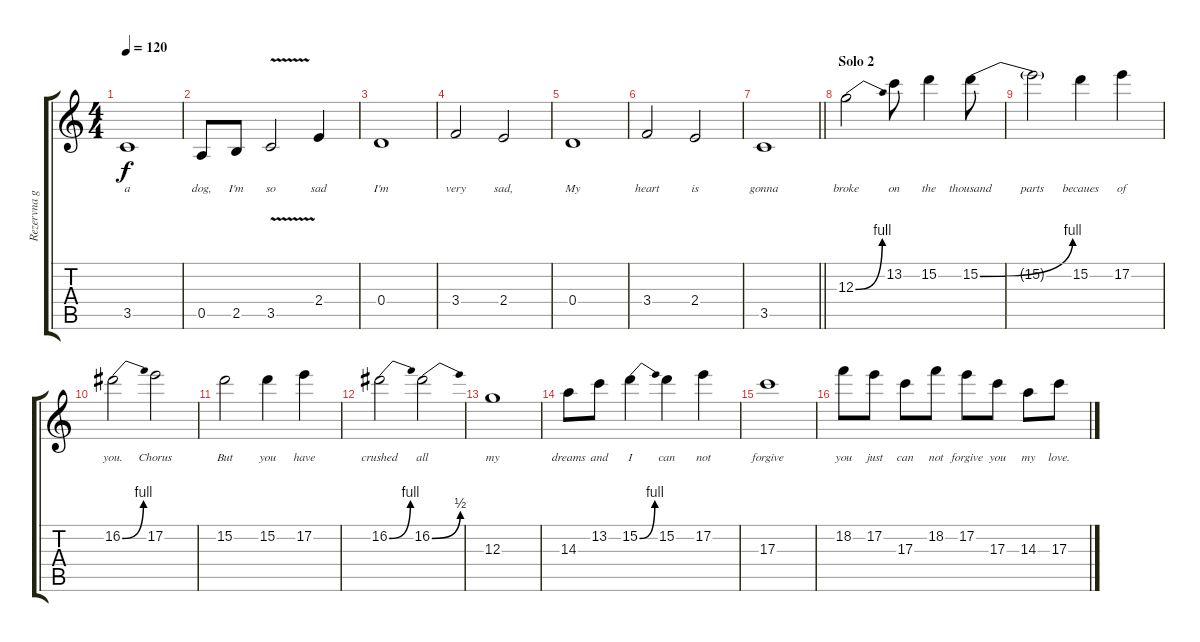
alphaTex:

\track ("Rezervna gitara" "Rezervna g") {instrument overdrivenguitar}
\staff {score tabs}
\tuning (E4 B3 G3 D3 A2 E2) {hide}
\ts (4 4)
\tempo 120
\clef g2
\ks c
3.5.1{lyrics (0 "a") lyrics (1 "") lyrics (2 "") lyrics (3 "") lyrics (4 "") dy f} |
0.5.8{lyrics (0 "dog,") lyrics (1 "") lyrics (2 "") lyrics (3 "") lyrics (4 "")} 2.5.8{lyrics (0 "I'm") lyrics (1 "") lyrics (2 "") lyrics (3 "") lyrics (4 "")} 3.5{v}.2{lyrics (0 "so") lyrics (1 "") lyrics (2 "") lyrics (3 "") lyrics (4 "")} 2.4.4{lyrics (0 "sad") lyrics (1 "") lyrics (2 "") lyrics (3 "") lyrics (4 "")} |
0.4.1{lyrics (0 "I'm") lyrics (1 "") lyrics (2 "") lyrics (3 "") lyrics (4 "")} |
3.4.2{lyrics (0 "very") lyrics (1 "") lyrics (2 "") lyrics (3 "") lyrics (4 "")} 2.4.2{lyrics (0 "sad,") lyrics (1 "") lyrics (2 "") lyrics (3 "") lyrics (4 "")} |
0.4.1{lyrics (0 "My") lyrics (1 "") lyrics (2 "") lyrics (3 "") lyrics (4 "")} |
3.4.2{lyrics (0 "heart") lyrics (1 "") lyrics (2 "") lyrics (3 "") lyrics (4 "")} 2.4.2{lyrics (0 "is") lyrics (1 "") lyrics (2 "") lyrics (3 "") lyrics (4 "")} |
\barLineRight lightlight
3.5.1{lyrics (0 "gonna") lyrics (1 "") lyrics (2 "") lyrics (3 "") lyrics (4 "")} |
\section ("" "Solo 2")
12.3{be (bend 0 0 60 4)}.2{lyrics (0 "broke") lyrics (1 "") lyrics (2 "") lyrics (3 "") lyrics (4 "")} 13.2.8{lyrics (0 "on") lyrics (1 "") lyrics (2 "") lyrics (3 "") lyrics (4 "")} 15.2.4{lyrics (0 "the") lyrics (1 "") lyrics (2 "") lyrics (3 "") lyrics (4 "")} 15.2{be (bend 0 0 60 4)}.8{lyrics (0 "thousand") lyrics (1 "") lyrics (2 "") lyrics (3 "") lyrics (4 "")} |
15.2{t}.2{lyrics (0 "parts") lyrics (1 "") lyrics (2 "") lyrics (3 "") lyrics (4 "")} 15.2.4{lyrics (0 "becaues") lyrics (1 "") lyrics (2 "") lyrics (3 "") lyrics (4 "")} 17.2.4{lyrics (0 "of") lyrics (1 "") lyrics (2 "") lyrics (3 "") lyrics (4 "")} |
16.2{be (bend 0 0 60 4)}.2{lyrics (0 "you.") lyrics (1 "") lyrics (2 "") lyrics (3 "") lyrics (4 "")} 17.2.2{lyrics (0 "Chorus") lyrics (1 "") lyrics (2 "") lyrics (3 "") lyrics (4 "")} |
15.2.2{lyrics (0 "But") lyrics (1 "") lyrics (2 "") lyrics (3 "") lyrics (4 "")} 15.2.4{lyrics (0 "you") lyrics (1 "") lyrics (2 "") lyrics (3 "") lyrics (4 "")} 17.2.4{lyrics (0 "have") lyrics (1 "") lyrics (2 "") lyrics (3 "") lyrics (4 "")} |
16.2{be (bend 0 0 60 4)}.2{lyrics (0 "crushed") lyrics (1 "") lyrics (2 "") lyrics (3 "") lyrics (4 "")} 16.2{be (bend 0 0 60 2)}.2{lyrics (0 "all") lyrics (1 "") lyrics (2 "") lyrics (3 "") lyrics (4 "")} |
12.3.1{lyrics (0 "my") lyrics (1 "") lyrics (2 "") lyrics (3 "") lyrics (4 "")} |
14.3.8{lyrics (0 "dreams") lyrics (1 "") lyrics (2 "") lyrics (3 "") lyrics (4 "")} 13.2.8{lyrics (0 "and") lyrics (1 "") lyrics (2 "") lyrics (3 "") lyrics (4 "")} 15.2{be (bend 0 0 60 4)}.4{lyrics (0 "I") lyrics (1 "") lyrics (2 "") lyrics (3 "") lyrics (4 "")} 15.2.4{lyrics (0 "can") lyrics (1 "") lyrics (2 "") lyrics (3 "") lyrics (4 "")} 17.2.4{lyrics (0 "not") lyrics (1 "") lyrics (2 "") lyrics (3 "") lyrics (4 "")} |
17.3.1{lyrics (0 "forgive") lyrics (1 "") lyrics (2 "") lyrics (3 "") lyrics (4 "")} |
18.2.8{lyrics (0 "you") lyrics (1 "") lyrics (2 "") lyrics (3 "") lyrics (4 "")} 17.2.8{lyrics (0 "just") lyrics (1 "") lyrics (2 "") lyrics (3 "") lyrics (4 "")} 17.3.8{lyrics (0 "can") lyrics (1 "") lyrics (2 "") lyrics (3 "") lyrics (4 "")} 18.2.8{lyrics (0 "not") lyrics (1 "") lyrics (2 "") lyrics (3 "") lyrics (4 "")} 17.2.8{lyrics (0 "forgive") lyrics (1 "") lyrics (2 "") lyrics (3 "") lyrics (4 "")} 17.3.8{lyrics (0 "you") lyrics (1 "") lyrics (2 "") lyrics (3 "") lyrics (4 "")} 14.3.8{lyrics (0 "my") lyrics (1 "") lyrics (2 "") lyrics (3 "") lyrics (4 "")} 17.3.8{lyrics (0 "love.") lyrics (1 "") lyrics (2 "") lyrics (3 "") lyrics (4 "")}
